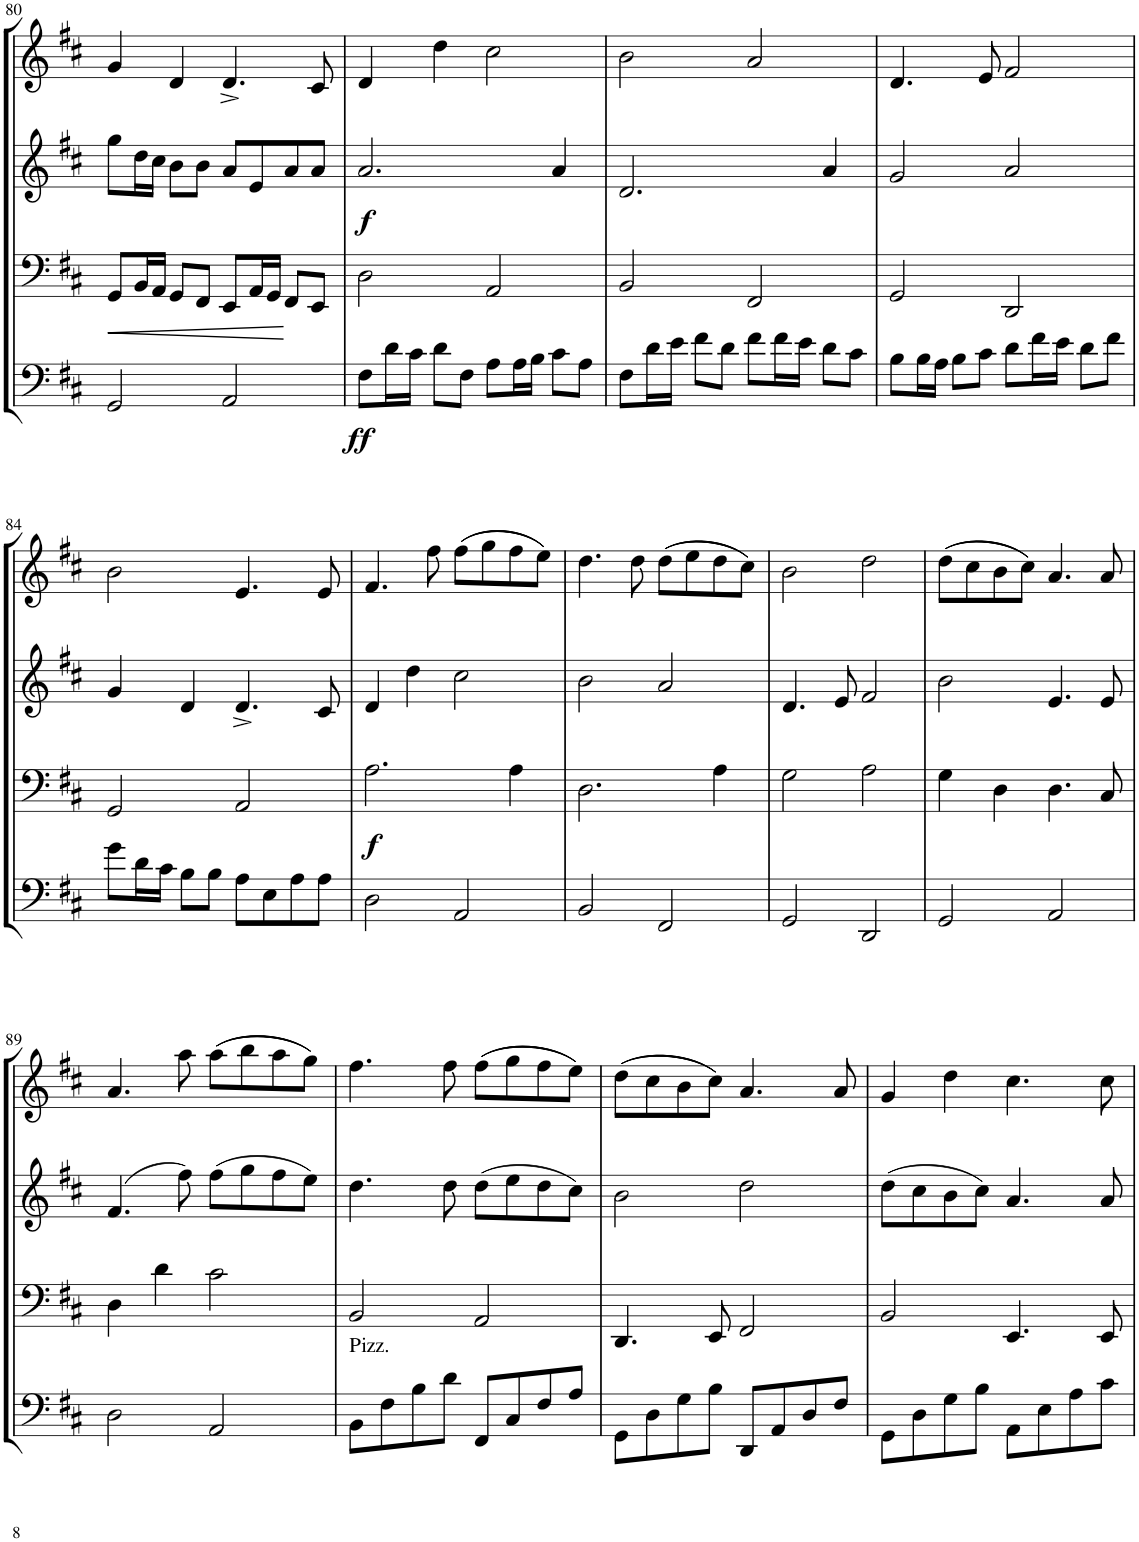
**kern	**dynam	**kern	**dynam	**kern	**dynam	**kern
*part4	*part4	*part3	*part3	*part2	*part2	*part1
*staff4	*staff4	*staff3	*staff3	*staff2	*staff2	*staff1
*I"Violoncello II	*	*I"Violoncello I	*	*I"Violin II	*	*I"Violin I
*I'Vc	*	*	*	*I'Vln	*	*I'Vln
!!LO:PB:g=z
*clefF4	*	*clefF4	*	*clefG2	*	*clefG2
*k[f#c#]	*	*k[f#c#]	*	*k[f#c#]	*	*k[f#c#]
*M4/4	*	*M4/4	*	*M4/4	*	*M4/4
=80	=80	=80	=80	=80	=80	=80
!	!	!	!LO:HP:b	!	!	!
2GG/	.	8GG/L	<	8gg\L	.	4g/
.	.	16BB/L	.	16dd\L	.	.
.	.	16AA/JJ	.	16cc#\JJ	.	.
.	.	8GG/L	.	8b\L	.	4d/
.	.	8FF#/J	.	8b\J	.	.
2AA/	.	8EE/L	.	8a/L	.	4.d^/
.	.	16AA/L	.	8e/	.	.
.	.	16GG/JJ	.	.	.	.
.	.	8FF#/L	.	8a/	.	.
.	.	8EE/J	.	8a/J	.	8c#/
.	.	.	[	.	.	.
=81	=81	=81	=81	=81	=81	=81
!	!LO:DY:b	!	!	!	!LO:DY:b	!
8F#\L	ff	2D\	.	2.a/	f	4d/
16d\L	.	.	.	.	.	.
16c#\JJ	.	.	.	.	.	.
8d\L	.	.	.	.	.	4dd\
8F#\J	.	.	.	.	.	.
8A\L	.	2AA/	.	.	.	2cc#\
16A\L	.	.	.	.	.	.
16B\JJ	.	.	.	.	.	.
8c#\L	.	.	.	4a/	.	.
8A\J	.	.	.	.	.	.
=82	=82	=82	=82	=82	=82	=82
8F#\L	.	2BB/	.	2.d/	.	2b\
16d\L	.	.	.	.	.	.
16e\JJ	.	.	.	.	.	.
8f#\L	.	.	.	.	.	.
8d\J	.	.	.	.	.	.
8f#\L	.	2FF#/	.	.	.	2a/
16f#\L	.	.	.	.	.	.
16e\JJ	.	.	.	.	.	.
8d\L	.	.	.	4a/	.	.
8c#\J	.	.	.	.	.	.
=83	=83	=83	=83	=83	=83	=83
8B\L	.	2GG/	.	2g/	.	4.d/
16B\L	.	.	.	.	.	.
16A\JJ	.	.	.	.	.	.
8B\L	.	.	.	.	.	.
8c#\J	.	.	.	.	.	8e/
8d\L	.	2DD/	.	2a/	.	2f#/
16f#\L	.	.	.	.	.	.
16e\JJ	.	.	.	.	.	.
8d\L	.	.	.	.	.	.
8f#\J	.	.	.	.	.	.
!!LO:LB:g=z
=84	=84	=84	=84	=84	=84	=84
8g\L	.	2GG/	.	4g/	.	2b\
16d\L	.	.	.	.	.	.
16c#\JJ	.	.	.	.	.	.
8B\L	.	.	.	4d/	.	.
8B\J	.	.	.	.	.	.
8A\L	.	2AA/	.	4.d^/	.	4.e/
8E\	.	.	.	.	.	.
8A\	.	.	.	.	.	.
8A\J	.	.	.	8c#/	.	8e/
=85	=85	=85	=85	=85	=85	=85
!	!	!	!LO:DY:b	!	!	!
2D\	.	2.A\	f	4d/	.	4.f#/
.	.	.	.	4dd\	.	.
.	.	.	.	.	.	8ff#\
2AA/	.	.	.	2cc#\	.	((8ff#\L
.	.	.	.	.	.	8gg\
.	.	4A\	.	.	.	8ff#\
.	.	.	.	.	.	8ee\J))
=86	=86	=86	=86	=86	=86	=86
2BB/	.	2.D\	.	2b\	.	4.dd\
.	.	.	.	.	.	8dd\
2FF#/	.	.	.	2a/	.	((8dd\L
.	.	.	.	.	.	8ee\
.	.	4A\	.	.	.	8dd\
.	.	.	.	.	.	8cc#\J))
=87	=87	=87	=87	=87	=87	=87
2GG/	.	2G\	.	4.d/	.	2b\
.	.	.	.	8e/	.	.
2DD/	.	2A\	.	2f#/	.	2dd\
=88	=88	=88	=88	=88	=88	=88
2GG/	.	4G\	.	2b\	.	((8dd\L
.	.	.	.	.	.	8cc#\
.	.	4D\	.	.	.	8b\
.	.	.	.	.	.	8cc#\J))
2AA/	.	4.D\	.	4.e/	.	4.a/
.	.	8C#/	.	8e/	.	8a/
!!LO:LB:g=z
=89	=89	=89	=89	=89	=89	=89
2D\	.	4D\	.	(4.f#/	.	4.a/
.	.	4d\	.	.	.	.
.	.	.	.	8ff#\)	.	8aa\
2AA/	.	2c#\	.	(8ff#\L	.	((8aa\L
.	.	.	.	8gg\	.	8bb\
.	.	.	.	8ff#\	.	8aa\
.	.	.	.	8ee\J)	.	8gg\J))
=90	=90	=90	=90	=90	=90	=90
!LO:TX:a:t=Pizz.	!	!	!	!	!	!
8BB\L	.	2BB/	.	4.dd\	.	4.ff#\
8F#\	.	.	.	.	.	.
8B\	.	.	.	.	.	.
8d\J	.	.	.	8dd\	.	8ff#\
8FF#/L	.	2AA/	.	(8dd\L	.	((8ff#\L
8C#/	.	.	.	8ee\	.	8gg\
8F#/	.	.	.	8dd\	.	8ff#\
8A/J	.	.	.	8cc#\J)	.	8ee\J))
=91	=91	=91	=91	=91	=91	=91
8GG\L	.	4.DD/	.	2b\	.	((8dd\L
8D\	.	.	.	.	.	8cc#\
8G\	.	.	.	.	.	8b\
8B\J	.	8EE/	.	.	.	8cc#\J))
8DD/L	.	2FF#/	.	2dd\	.	4.a/
8AA/	.	.	.	.	.	.
8D/	.	.	.	.	.	.
8F#/J	.	.	.	.	.	8a/
=92	=92	=92	=92	=92	=92	=92
8GG\L	.	2BB/	.	(8dd\L	.	4g/
8D\	.	.	.	8cc#\	.	.
8G\	.	.	.	8b\	.	4dd\
8B\J	.	.	.	8cc#\J)	.	.
8AA\L	.	4.EE/	.	4.a/	.	4.cc#\
8E\	.	.	.	.	.	.
8A\	.	.	.	.	.	.
8c#\J	.	8EE/	.	8a/	.	8cc#\
=	=	=	=	=	=	=
*-	*-	*-	*-	*-	*-	*-
